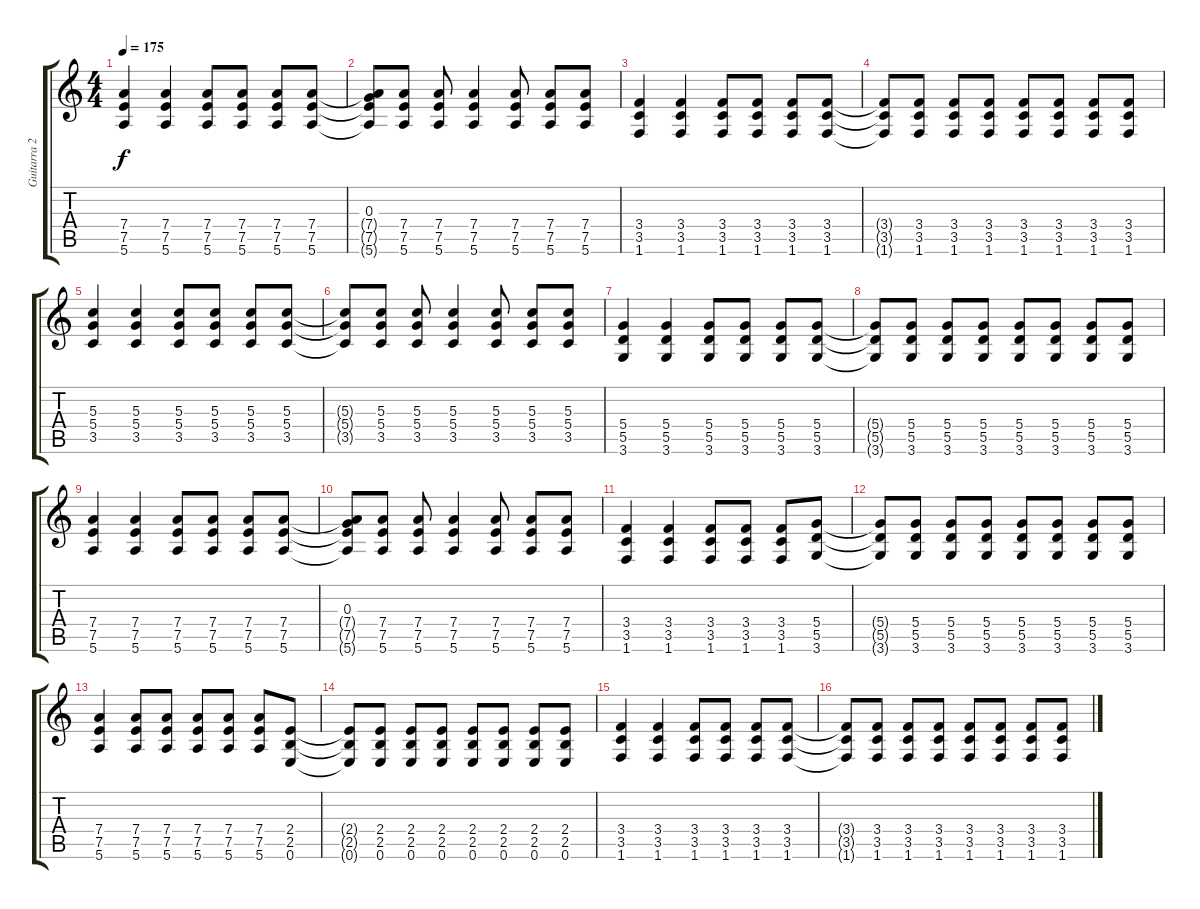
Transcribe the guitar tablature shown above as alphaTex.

\track ("Guitarra 2" "Guitarra 2") {instrument distortionguitar}
\staff {score tabs}
\tuning (E4 B3 G3 D3 A2 E2) {hide}
\ts (4 4)
\tempo 175
\clef g2
\ks c
(7.4 7.5 5.6).4{dy f} (7.4 7.5 5.6).4 (7.4 7.5 5.6).8 (7.4 7.5 5.6).8 (7.4 7.5 5.6).8 (7.4 7.5 5.6).8 |
(0.3 7.4{t} 7.5{t} 5.6{t}).8 (7.4 7.5 5.6).8 (7.4 7.5 5.6).8 (7.4 7.5 5.6).4 (7.4 7.5 5.6).8 (7.4 7.5 5.6).8 (7.4 7.5 5.6).8 |
(3.4 3.5 1.6).4 (3.4 3.5 1.6).4 (3.4 3.5 1.6).8 (3.4 3.5 1.6).8 (3.4 3.5 1.6).8 (3.4 3.5 1.6).8 |
(3.4{t} 3.5{t} 1.6{t}).8 (3.4 3.5 1.6).8 (3.4 3.5 1.6).8 (3.4 3.5 1.6).8 (3.4 3.5 1.6).8 (3.4 3.5 1.6).8 (3.4 3.5 1.6).8 (3.4 3.5 1.6).8 |
(5.3 5.4 3.5).4 (5.3 5.4 3.5).4 (5.3 5.4 3.5).8 (5.3 5.4 3.5).8 (5.3 5.4 3.5).8 (5.3 5.4 3.5).8 |
(5.3{t} 5.4{t} 3.5{t}).8 (5.3 5.4 3.5).8 (5.3 5.4 3.5).8 (5.3 5.4 3.5).4 (5.3 5.4 3.5).8 (5.3 5.4 3.5).8 (5.3 5.4 3.5).8 |
(5.4 5.5 3.6).4 (5.4 5.5 3.6).4 (5.4 5.5 3.6).8 (5.4 5.5 3.6).8 (5.4 5.5 3.6).8 (5.4 5.5 3.6).8 |
(5.4{t} 5.5{t} 3.6{t}).8 (5.4 5.5 3.6).8 (5.4 5.5 3.6).8 (5.4 5.5 3.6).8 (5.4 5.5 3.6).8 (5.4 5.5 3.6).8 (5.4 5.5 3.6).8 (5.4 5.5 3.6).8 |
(7.4 7.5 5.6).4 (7.4 7.5 5.6).4 (7.4 7.5 5.6).8 (7.4 7.5 5.6).8 (7.4 7.5 5.6).8 (7.4 7.5 5.6).8 |
(0.3 7.4{t} 7.5{t} 5.6{t}).8 (7.4 7.5 5.6).8 (7.4 7.5 5.6).8 (7.4 7.5 5.6).4 (7.4 7.5 5.6).8 (7.4 7.5 5.6).8 (7.4 7.5 5.6).8 |
(3.4 3.5 1.6).4 (3.4 3.5 1.6).4 (3.4 3.5 1.6).8 (3.4 3.5 1.6).8 (3.4 3.5 1.6).8 (5.4 5.5 3.6).8 |
(5.4{t} 5.5{t} 3.6{t}).8 (5.4 5.5 3.6).8 (5.4 5.5 3.6).8 (5.4 5.5 3.6).8 (5.4 5.5 3.6).8 (5.4 5.5 3.6).8 (5.4 5.5 3.6).8 (5.4 5.5 3.6).8 |
(7.4 7.5 5.6).4 (7.4 7.5 5.6).8 (7.4 7.5 5.6).8 (7.4 7.5 5.6).8 (7.4 7.5 5.6).8 (7.4 7.5 5.6).8 (2.4 2.5 0.6).8 |
(2.4{t} 2.5{t} 0.6{t}).8 (2.4 2.5 0.6).8 (2.4 2.5 0.6).8 (2.4 2.5 0.6).8 (2.4 2.5 0.6).8 (2.4 2.5 0.6).8 (2.4 2.5 0.6).8 (2.4 2.5 0.6).8 |
(3.4 3.5 1.6).4 (3.4 3.5 1.6).4 (3.4 3.5 1.6).8 (3.4 3.5 1.6).8 (3.4 3.5 1.6).8 (3.4 3.5 1.6).8 |
(3.4{t} 3.5{t} 1.6{t}).8 (3.4 3.5 1.6).8 (3.4 3.5 1.6).8 (3.4 3.5 1.6).8 (3.4 3.5 1.6).8 (3.4 3.5 1.6).8 (3.4 3.5 1.6).8 (3.4 3.5 1.6).8
